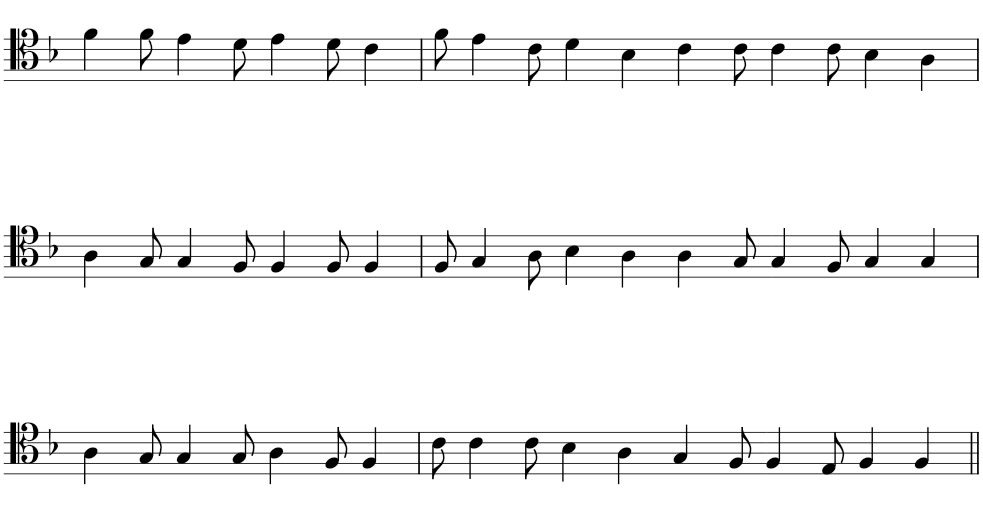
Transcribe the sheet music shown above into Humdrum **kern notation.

**kern
*part1
*staff1
*I"Piano
*I'Pno.
!!LO:PB:g=z
*clefC4
*k[b-]
*M11/8
=27
4f\
8f\
4e\
8d\
4e\
8d\
4c\
=28
*M5/4
8f\
4e\
8c\
4d\
4B-\
4c\
=29-
*M4/4
8c\
4c\
8c\
4B-\
4A\
!!LO:LB:g=z
=30
*M11/8
4A\
8G/
4G/
8F/
4F/
8F/
4F/
=31
8F/
4G/
8A\
4B-\
4A\
4A\
8G/
=32-
*M7/8
4G/
8F/
4G/
4G/
!!LO:LB:g=z
=33
*M11/8
4A\
8G/
4G/
8G/
4A\
8F/
4F/
=34
8c\
4c\
8c\
4B-\
4A\
4G/
8F/
=35-
*M7/8
4F/
8E/
4F/
4F/
=||
*-
